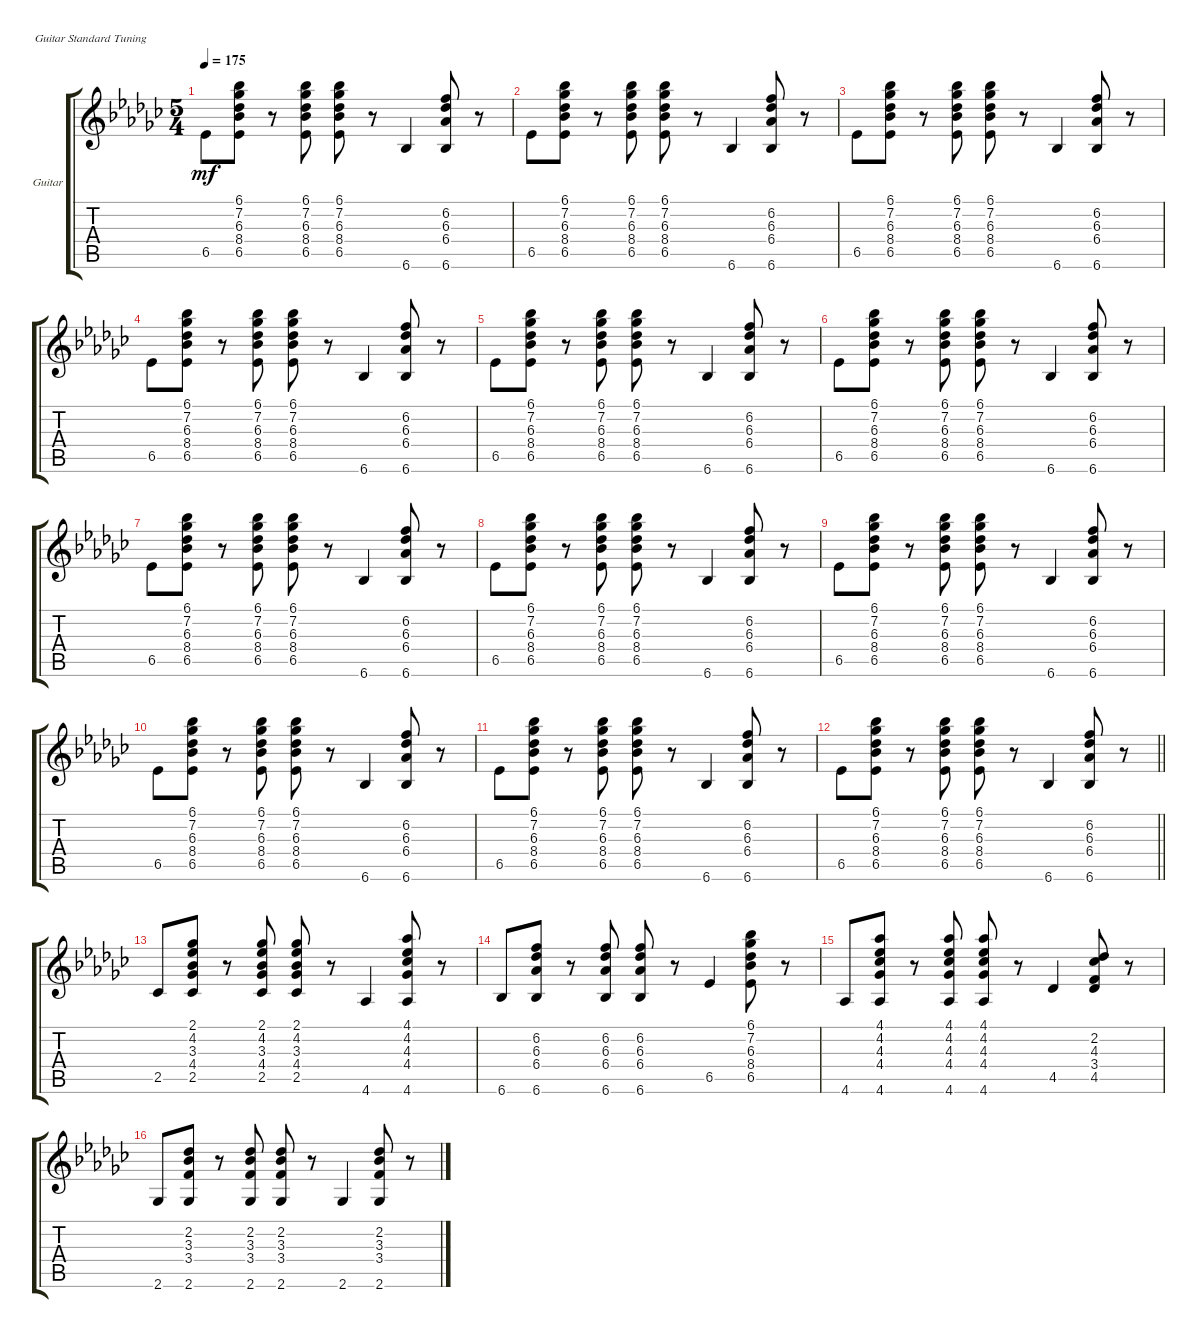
\defaultSystemsLayout 4
\bracketExtendMode groupsimilarinstruments
\firstSystemTrackNameOrientation horizontal
\otherSystemsTrackNameOrientation horizontal
\track ("Guitar" "Guitar") {instrument electricguitarclean}
\staff {score tabs}
\tuning (E4 B3 G3 D3 A2 E2)
\ts (5 4)
\tempo 175
\clef g2
\ks gb
6.5.8{dy mf instrument electricguitarclean} (6.5 8.4 6.3 7.2 6.1).8 r.8 (6.1 7.2 6.3 8.4 6.5).8 (6.5 8.4 6.3 7.2 6.1).8 r.8 6.6.4 (6.6 6.4 6.3 6.2).8 r.8 |
6.5.8 (6.5 8.4 6.3 7.2 6.1).8 r.8 (6.1 7.2 6.3 8.4 6.5).8 (6.5 8.4 6.3 7.2 6.1).8 r.8 6.6.4 (6.6 6.4 6.3 6.2).8 r.8 |
6.5.8 (6.5 8.4 6.3 7.2 6.1).8 r.8 (6.1 7.2 6.3 8.4 6.5).8 (6.5 8.4 6.3 7.2 6.1).8 r.8 6.6.4 (6.6 6.4 6.3 6.2).8 r.8 |
6.5.8 (6.5 8.4 6.3 7.2 6.1).8 r.8 (6.1 7.2 6.3 8.4 6.5).8 (6.5 8.4 6.3 7.2 6.1).8 r.8 6.6.4 (6.6 6.4 6.3 6.2).8 r.8 |
6.5.8 (6.5 8.4 6.3 7.2 6.1).8 r.8 (6.1 7.2 6.3 8.4 6.5).8 (6.5 8.4 6.3 7.2 6.1).8 r.8 6.6.4 (6.6 6.4 6.3 6.2).8 r.8 |
6.5.8 (6.5 8.4 6.3 7.2 6.1).8 r.8 (6.1 7.2 6.3 8.4 6.5).8 (6.5 8.4 6.3 7.2 6.1).8 r.8 6.6.4 (6.6 6.4 6.3 6.2).8 r.8 |
6.5.8 (6.5 8.4 6.3 7.2 6.1).8 r.8 (6.1 7.2 6.3 8.4 6.5).8 (6.5 8.4 6.3 7.2 6.1).8 r.8 6.6.4 (6.6 6.4 6.3 6.2).8 r.8 |
6.5.8 (6.5 8.4 6.3 7.2 6.1).8 r.8 (6.1 7.2 6.3 8.4 6.5).8 (6.5 8.4 6.3 7.2 6.1).8 r.8 6.6.4 (6.6 6.4 6.3 6.2).8 r.8 |
6.5.8 (6.5 8.4 6.3 7.2 6.1).8 r.8 (6.1 7.2 6.3 8.4 6.5).8 (6.5 8.4 6.3 7.2 6.1).8 r.8 6.6.4 (6.6 6.4 6.3 6.2).8 r.8 |
6.5.8 (6.5 8.4 6.3 7.2 6.1).8 r.8 (6.1 7.2 6.3 8.4 6.5).8 (6.5 8.4 6.3 7.2 6.1).8 r.8 6.6.4 (6.6 6.4 6.3 6.2).8 r.8 |
6.5.8 (6.5 8.4 6.3 7.2 6.1).8 r.8 (6.1 7.2 6.3 8.4 6.5).8 (6.5 8.4 6.3 7.2 6.1).8 r.8 6.6.4 (6.6 6.4 6.3 6.2).8 r.8 |
\barLineRight lightlight
6.5.8 (6.5 8.4 6.3 7.2 6.1).8 r.8 (6.1 7.2 6.3 8.4 6.5).8 (6.5 8.4 6.3 7.2 6.1).8 r.8 6.6.4 (6.6 6.4 6.3 6.2).8 r.8 |
2.5.8 (2.5 4.4 3.3 4.2 2.1).8 r.8 (2.1 4.2 3.3 4.4 2.5).8 (2.5 4.4 3.3 4.2 2.1).8 r.8 4.6.4 (4.6 4.4 4.3 4.2 4.1).8 r.8 |
6.6.8 (6.6 6.4 6.3 6.2).8 r.8 (6.2 6.3 6.4 6.6).8 (6.6 6.4 6.3 6.2).8 r.8 6.5.4 (6.5 8.4 6.3 7.2 6.1).8 r.8 |
4.6.8 (4.6 4.4 4.3 4.2 4.1).8 r.8 (4.6 4.3 4.4 4.2 4.1).8 (4.1 4.2 4.3 4.4 4.6).8 r.8 4.5.4 (4.5 3.4 4.3 2.2).8 r.8 |
2.6.8 (2.6 3.4 3.3 2.2).8 r.8 (2.2 3.3 3.4 2.6).8 (2.6 3.4 3.3 2.2).8 r.8 2.6.4 (2.6 3.4 3.3 2.2).8 r.8
